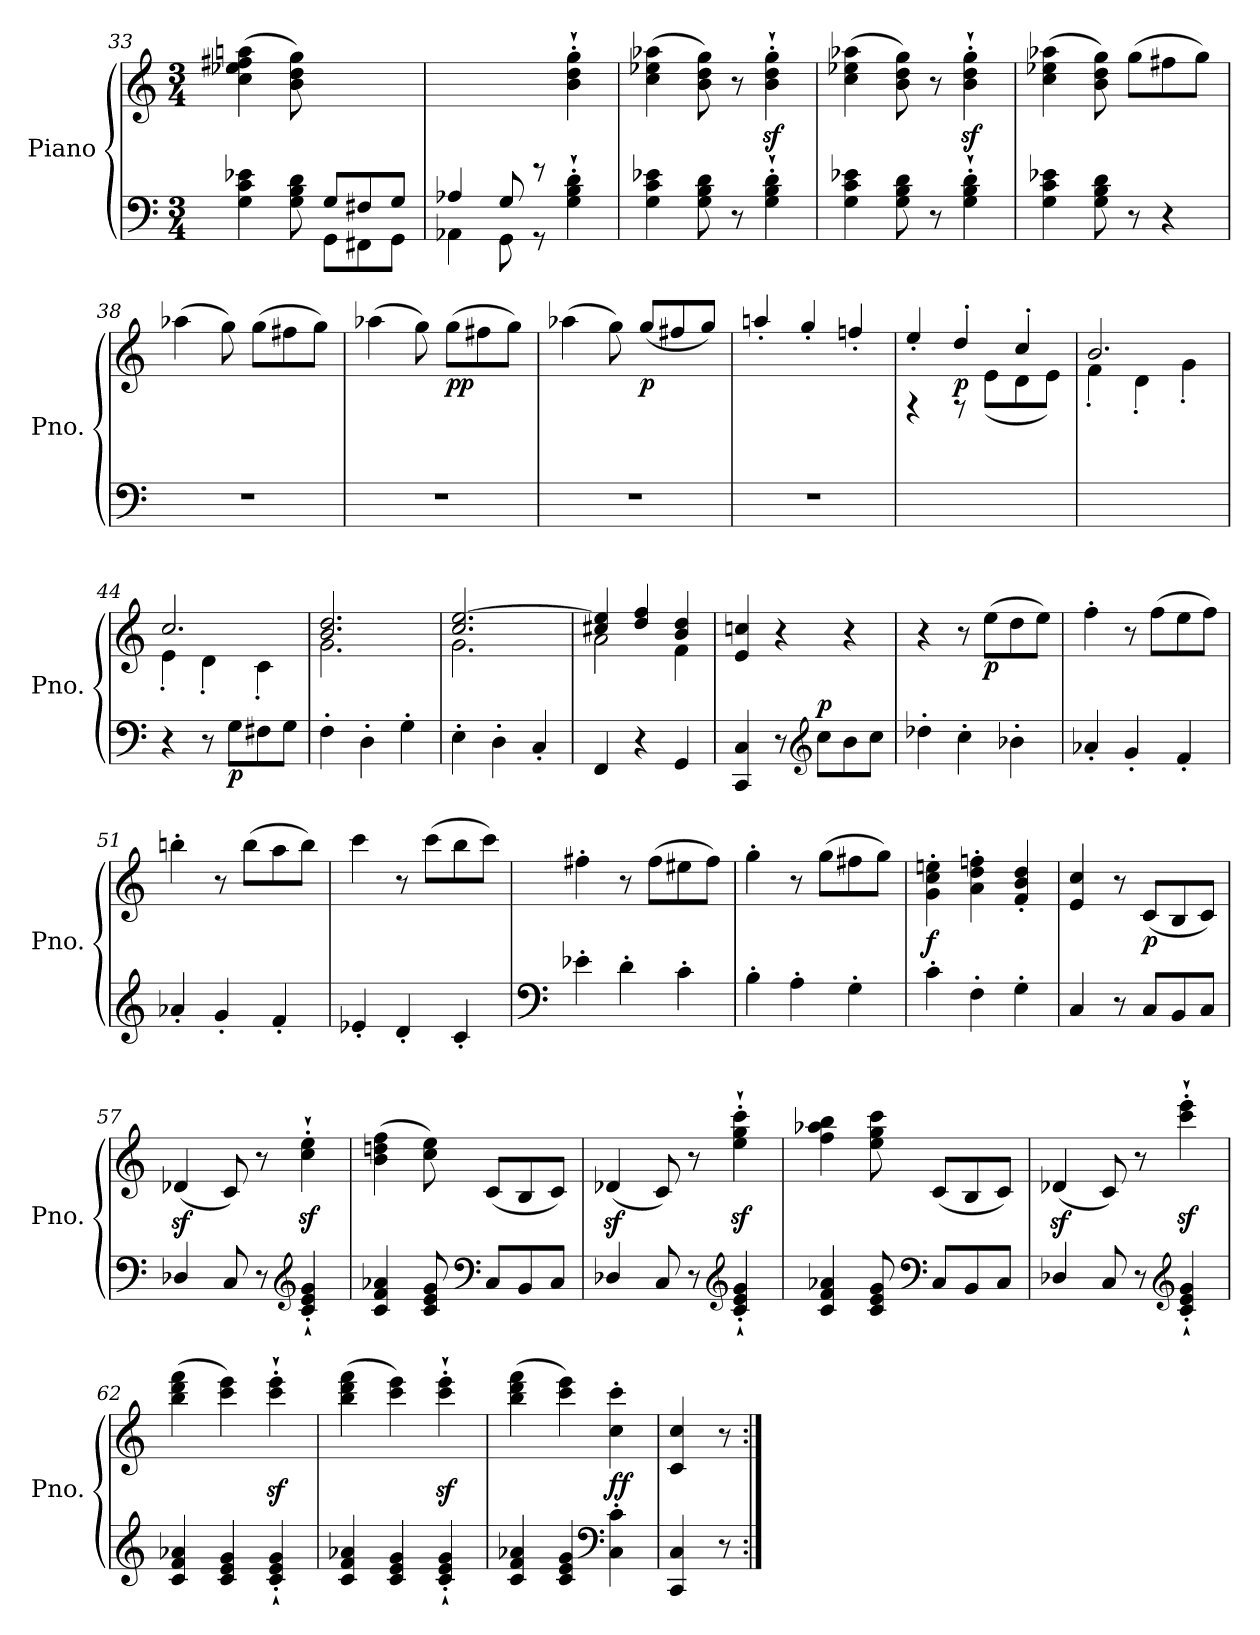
**kern	**kern	**dynam
*part1	*part1	*part1
*staff2	*staff1	*staff1/2
*I"Piano	*	*
*I'Pno.	*	*
*clefF4	*clefG2	*
*k[]	*k[]	*
*M3/4	*M3/4	*
=33	=33	=33
*^	*	*
4.ryy	4G\ 4c\ 4e-X\	(>4cc\ 4ee-X\ 4ff#X\ 4aan\	.
.	8G\ 8B\ 8d\	8b\ 8dd\ 8gg\)	.
8G/L	8GG\L	4.ryy	.
8F#X/	8FF#X\	.	.
8G/J	8GG\J	.	.
=34	=34	=34	=34
4A-X/	4AA-X\	4.ryy	.
8G/	8GG\	.	.
4.ryy	8rGG	8rGG	.
.	4G\'` 4B\'` 4d\'`	4b\'` 4dd\'` 4gg\'`	.
*v	*v	*	*
=35	=35	=35
4G\ 4c\ 4e-X\	(>4cc\ 4ee-X\ 4aa-X\	.
8G\ 8B\ 8d\	8b\ 8dd\ 8gg\)	.
8r	8r	.
4G\'` 4B\'` 4d\'`	4b\z<'` 4dd\z<'` 4gg\z<'`	.
=36	=36	=36
4G\ 4c\ 4e-X\	(>4cc\ 4ee-X\ 4aa-X\	.
8G\ 8B\ 8d\	8b\ 8dd\ 8gg\)	.
8r	8r	.
4G\'` 4B\'` 4d\'`	4b\z<'` 4dd\z<'` 4gg\z<'`	.
=37	=37	=37
4G\ 4c\ 4e-X\	(>4cc\ 4ee-X\ 4aa-X\	.
8G\ 8B\ 8d\	8b\ 8dd\ 8gg\)	.
8r	(>8gg\L	.
4r	8ff#X\	.
.	8gg\J)	.
!!LO:PB:g=z
=38	=38	=38
2.r	(>4aa-X\	.
.	8gg\)	.
.	(>8gg\L	.
.	8ff#X\	.
.	8gg\J)	.
=39	=39	=39
2.r	(>4aa-X\	.
.	8gg\)	.
!	!	!LO:DY:b
.	(>8gg\L	pp
.	8ff#X\	.
.	8gg\J)	.
=40	=40	=40
2.r	(>4aa-X\	.
.	8gg\)	.
!	!	!LO:DY:b
.	(<8gg/L	p
.	8ff#X/	.
.	8gg/J)	.
=41	=41	=41
2.r	4aan'/	.
.	4gg'/	.
.	4ffn'/	.
=42	=42	=42
*	*^	*
4raa	4ee'/	4.ryy	.
!	!	!	!LO:DY:b
8raa	4dd'/	.	p
4.ryy	.	(>8e\L	.
.	4cc'/	8d\	.
.	.	8e\J)	.
=43	=43	=43	=43
2.ryy	2.b/	4f'\	.
.	.	4d'\	.
.	.	4g'\	.
=44	=44	=44	=44
4r	2.cc/	4e'\	.
8r	.	4d'\	.
!	!	!	!LO:DY:b=2
8G\L	.	.	p
8F#X\	.	4c'\	.
8G\J	.	.	.
=45	=45	=45	=45
4F'\	2.b/ 2.dd/	2.g\	.
4D'\	.	.	.
4G'\	.	.	.
!!LO:LB:g=z	!!
=46	=46	=46	=46
4E'\	2.cc/ [2.ee/	2.g\	.
4D'\	.	.	.
4C'/	.	.	.
=47	=47	=47	=47
4FF/	4cc#X/ 4ee/]	2a\	.
4r	4dd/ 4ff/	.	.
4GG/	4b/ 4dd/	4f\	.
*	*v	*v	*
=48	=48	=48
4CC/ 4C/	4e/ 4ccn/	.
8r	4r	.
*clefG2	*	*
!	!	!LO:DY:a=2
8cc\L	.	p
8b\	4r	.
8cc\J	.	.
=49	=49	=49
4dd-X'\	4r	.
4cc'\	8r	.
!	!	!LO:DY:b
.	(>8ee\L	p
4b-X'\	8dd\	.
.	8ee\J)	.
=50	=50	=50
4a-X'/	4ff'\	.
4g'/	8r	.
.	(>8ff\L	.
4f'/	8ee\	.
.	8ff\J)	.
=51	=51	=51
4a-X'/	4bbn'\	.
4g'/	8r	.
.	(>8bb\L	.
4f'/	8aa\	.
.	8bb\J)	.
=52	=52	=52
4e-X'/	4ccc\	.
4d'/	8r	.
.	(>8ccc\L	.
4c'/	8bb\	.
.	8ccc\J)	.
=53	=53	=53
*clefF4	*	*
4e-X'\	4ff#X'\	.
4d'\	8r	.
.	(>8ff#\L	.
4c'\	8ee#X\	.
.	8ff#\J)	.
!!LO:LB:g=z
=54	=54	=54
4B'\	4gg'\	.
4A'\	8r	.
.	(>8gg\L	.
4G'\	8ff#X\	.
.	8gg\J)	.
=55	=55	=55
!	!	!LO:DY:b
4c'\	4g\' 4cc\' 4een\'	f
4F'\	4a\' 4dd\' 4ffn\'	.
4G'\	4f/' 4b/' 4dd/'	.
=56	=56	=56
4C/	4e/ 4cc/	.
8r	8r	.
!	!	!LO:DY:b
8C/L	(<8c/L	p
8BB/	8B/	.
8C/J	8c/J)	.
=57	=57	=57
4D-X/	(<4d-Xz</	.
8C/	8c/)	.
8r	8r	.
*clefG2	*	*
4c/'` 4e/'` 4g/'`	4cc\z<'` 4ee\z<'`	.
=58	=58	=58
4c/ 4f/ 4a-X/	(>4b\ 4ddn\ 4ff\	.
8c/ 8e/ 8g/	8cc\ 8ee\)	.
*clefF4	*	*
8C/L	(<8c/L	.
8BB/	8B/	.
8C/J	8c/J)	.
=59	=59	=59
4D-X/	(<4d-Xz</	.
8C/	8c/)	.
8r	8r	.
*clefG2	*	*
4c/'` 4e/'` 4g/'`	4ee\z<'` 4gg\z<'` 4ccc\z<'`	.
!!LO:LB:g=z
=60	=60	=60
4c/ 4f/ 4a-X/	4ff\ 4aa-X\ 4bb\	.
8c/ 8e/ 8g/	8ee\ 8gg\ 8ccc\	.
*clefF4	*	*
8C/L	(<8c/L	.
8BB/	8B/	.
8C/J	8c/J)	.
=61	=61	=61
4D-X/	(<4d-Xz</	.
8C/	8c/)	.
8r	8r	.
*clefG2	*	*
4c/'` 4e/'` 4g/'`	4ccc\z<'` 4eee\z<'`	.
=62	=62	=62
4c/ 4f/ 4a-X/	(>4bb\ 4ddd\ 4fff\	.
4c/ 4e/ 4g/	4ccc\ 4eee\)	.
4c/'` 4e/'` 4g/'`	4ccc\z<'` 4eee\z<'`	.
=63	=63	=63
4c/ 4f/ 4a-X/	(>4bb\ 4ddd\ 4fff\	.
4c/ 4e/ 4g/	4ccc\ 4eee\)	.
4c/'` 4e/'` 4g/'`	4ccc\z<'` 4eee\z<'`	.
=64	=64	=64
4c/ 4f/ 4a-X/	(>4bb\ 4ddd\ 4fff\	.
4c/ 4e/ 4g/	4ccc\ 4eee\)	.
*clefF4	*	*
!	!	!LO:DY:b
4C\' 4c\'	4cc\' 4ccc\'	ff
=65	=65	=65
4CC/ 4C/	4c/ 4cc/	.
8r	8r	.
=:|!	=:|!	=:|!
*-	*-	*-
